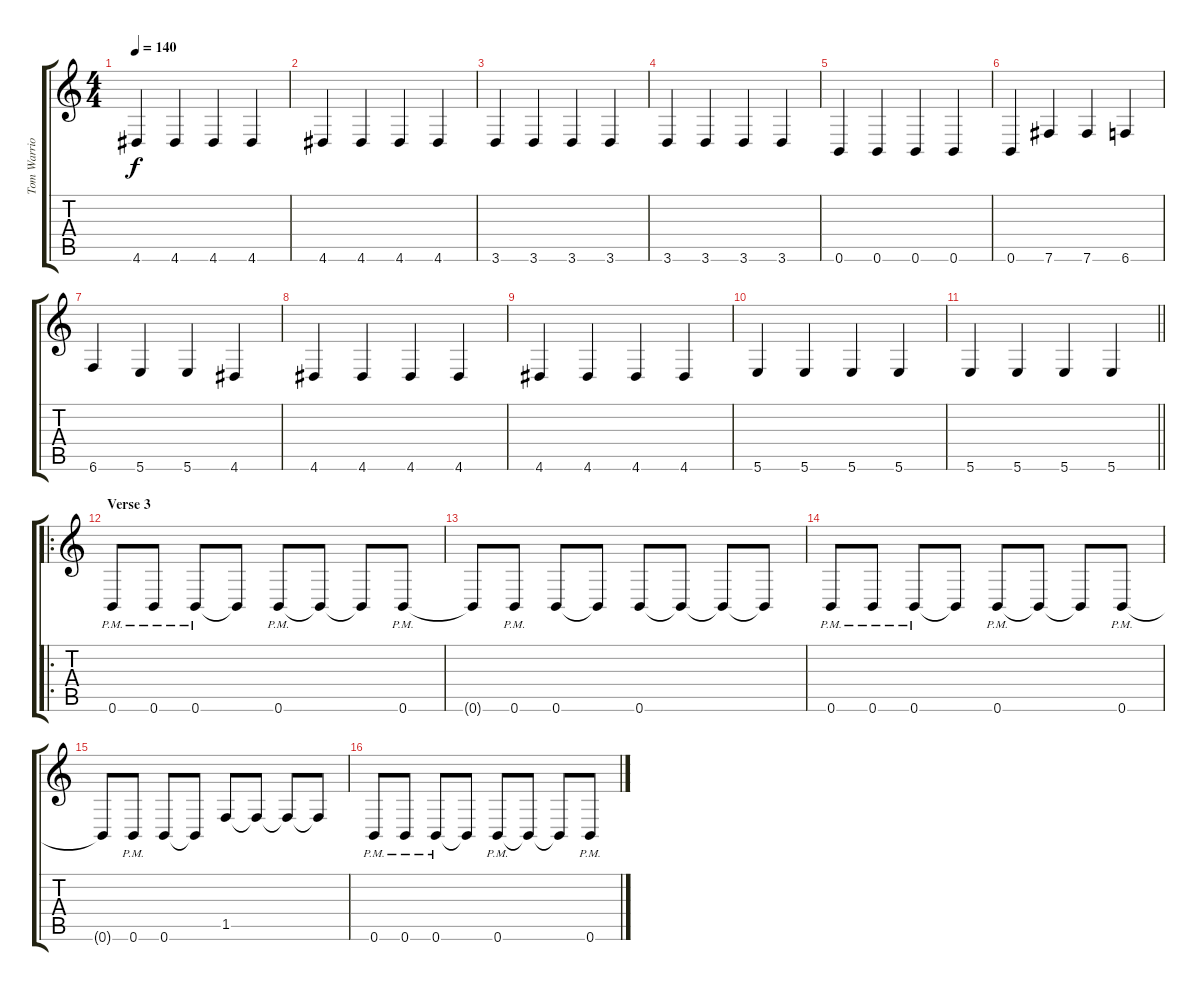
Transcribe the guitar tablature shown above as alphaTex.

\track ("Tom Warrior" "Tom Warrio") {instrument distortionguitar}
\staff {score tabs}
\tuning (B3 Gb3 D3 A2 E2 B1) {hide}
\ts (4 4)
\tempo 140
\clef g2
\ks c
4.6.4{dy f} 4.6.4 4.6.4 4.6.4 |
4.6.4 4.6.4 4.6.4 4.6.4 |
3.6.4 3.6.4 3.6.4 3.6.4 |
3.6.4 3.6.4 3.6.4 3.6.4 |
0.6.4 0.6.4 0.6.4 0.6.4 |
0.6.4 7.6.4 7.6.4 6.6.4 |
6.6.4 5.6.4 5.6.4 4.6.4 |
4.6.4 4.6.4 4.6.4 4.6.4 |
4.6.4 4.6.4 4.6.4 4.6.4 |
5.6.4 5.6.4 5.6.4 5.6.4 |
\barLineRight lightlight
5.6.4 5.6.4 5.6.4 5.6.4 |
\ro
\section ("" "Verse 3")
0.6{pm}.8 0.6{pm}.8 0.6{pm}.8 0.6{t}.8 0.6{pm}.8 0.6{t}.8 0.6{t}.8 0.6{pm}.8 |
0.6{t}.8 0.6{pm}.8 0.6.8 0.6{t}.8 0.6.8 0.6{t}.8 0.6{t}.8 0.6{t}.8 |
0.6{pm}.8 0.6{pm}.8 0.6{pm}.8 0.6{t}.8 0.6{pm}.8 0.6{t}.8 0.6{t}.8 0.6{pm}.8 |
0.6{t}.8 0.6{pm}.8 0.6.8 0.6{t}.8 1.5.8 1.5{t}.8 1.5{t}.8 1.5{t}.8 |
0.6{pm}.8 0.6{pm}.8 0.6{pm}.8 0.6{t}.8 0.6{pm}.8 0.6{t}.8 0.6{t}.8 0.6{pm}.8
